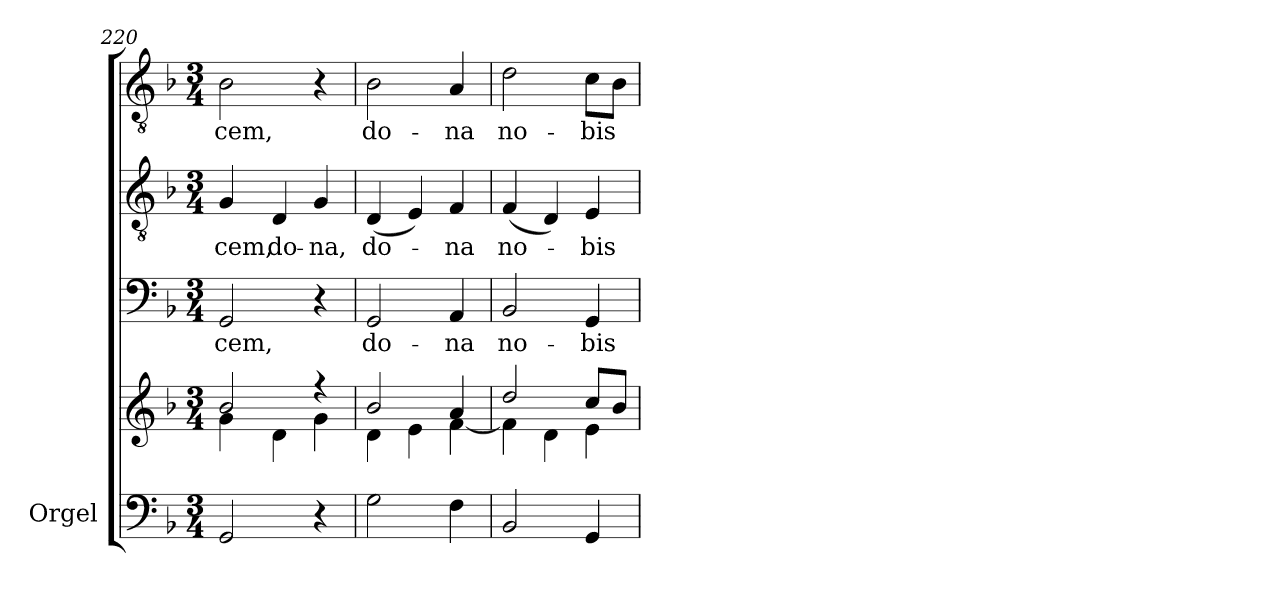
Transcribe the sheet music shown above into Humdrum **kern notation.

**kern	**kern	**kern	**text	**kern	**text	**kern	**text
*part4	*part4	*part3	*part3	*part2	*part2	*part1	*part1
*staff5	*staff4	*staff3	*staff3	*staff2	*staff2	*staff1	*staff1
*I"Orgel	*	*	*	*	*	*	*
*I'Org.	*	*	*	*	*	*	*
*clefF4	*clefG2	*clefF4	*	*clefGv2	*	*clefGv2	*
*k[b-]	*k[b-]	*k[b-]	*	*k[b-]	*	*k[b-]	*
*F:	*F:	*F:	*	*F:	*	*F:	*
*M3/4	*M3/4	*M3/4	*	*M3/4	*	*M3/4	*
=220	=220	=220	=220	=220	=220	=220	=220
*	*^	*	*	*	*	*	*
!	!	!	!	!LO:LY:b	!	!LO:LY:b	!	!LO:LY:b
2GG/	2b-/	4g\	2GG/	-cem,	4G/	-cem,	2B-\	-cem,
!	!	!	!	!	!	!LO:LY:b	!	!
.	.	4d\	.	.	4D/	do-	.	.
!	!	!	!	!	!	!LO:LY:b	!	!
4r	4ree	4g\	4r	.	4G/	-na,	4r	.
=221	=221	=221	=221	=221	=221	=221	=221	=221
!	!	!	!	!LO:LY:b	!	!LO:LY:b	!	!LO:LY:b
2G\	2b-/	4d\	2GG/	do-	(<4D/	do-	2B-\	do-
.	.	4e\	.	.	4E/)	.	.	.
!	!	!	!	!LO:LY:b	!	!LO:LY:b	!	!LO:LY:b
4F\	4a/	[<4f\	4AA/	-na	4F/	-na	4A/	-na
=222	=222	=222	=222	=222	=222	=222	=222	=222
!	!	!	!	!LO:LY:b	!	!LO:LY:b	!	!LO:LY:b
2BB-/	2dd/	4f\]	2BB-/	no-	(<4F/	no-	2d\	no-
.	.	4d\	.	.	4D/)	.	.	.
!	!	!	!	!LO:LY:b	!	!LO:LY:b	!	!LO:LY:b
4GG/	8cc/L	4e\	4GG/	-bis	4E/	-bis	8c\L	-bis
.	8b-/J	.	.	.	.	.	8B-\J	.
*	*v	*v	*	*	*	*	*	*
=	=	=	=	=	=	=	=
*-	*-	*-	*-	*-	*-	*-	*-
